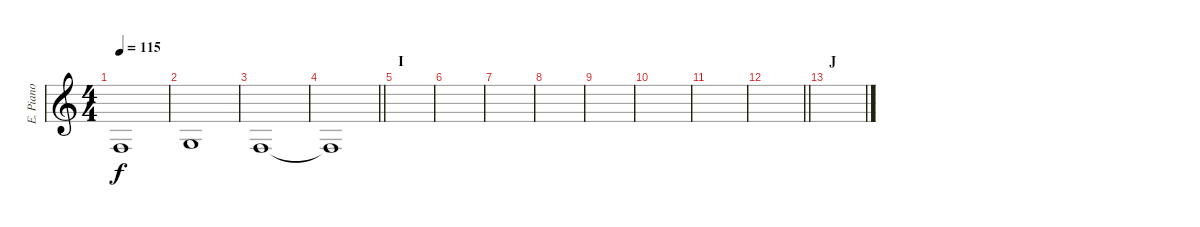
\track ("E. Piano" "E. Piano") {instrument electricgrandpiano}
\staff {score}
\tuning (E4 B3 G3 D3 A2 E2) {hide}
\ts (4 4)
\tempo 115
\clef g2
\ks c
3.4.1{dy f} |
0.3.1 |
3.4.1 |
\barLineRight lightlight
3.4{t}.1 |
\section ("" "I")
|
|
|
|
|
|
|
\barLineRight lightlight
|
\section ("" "J")
